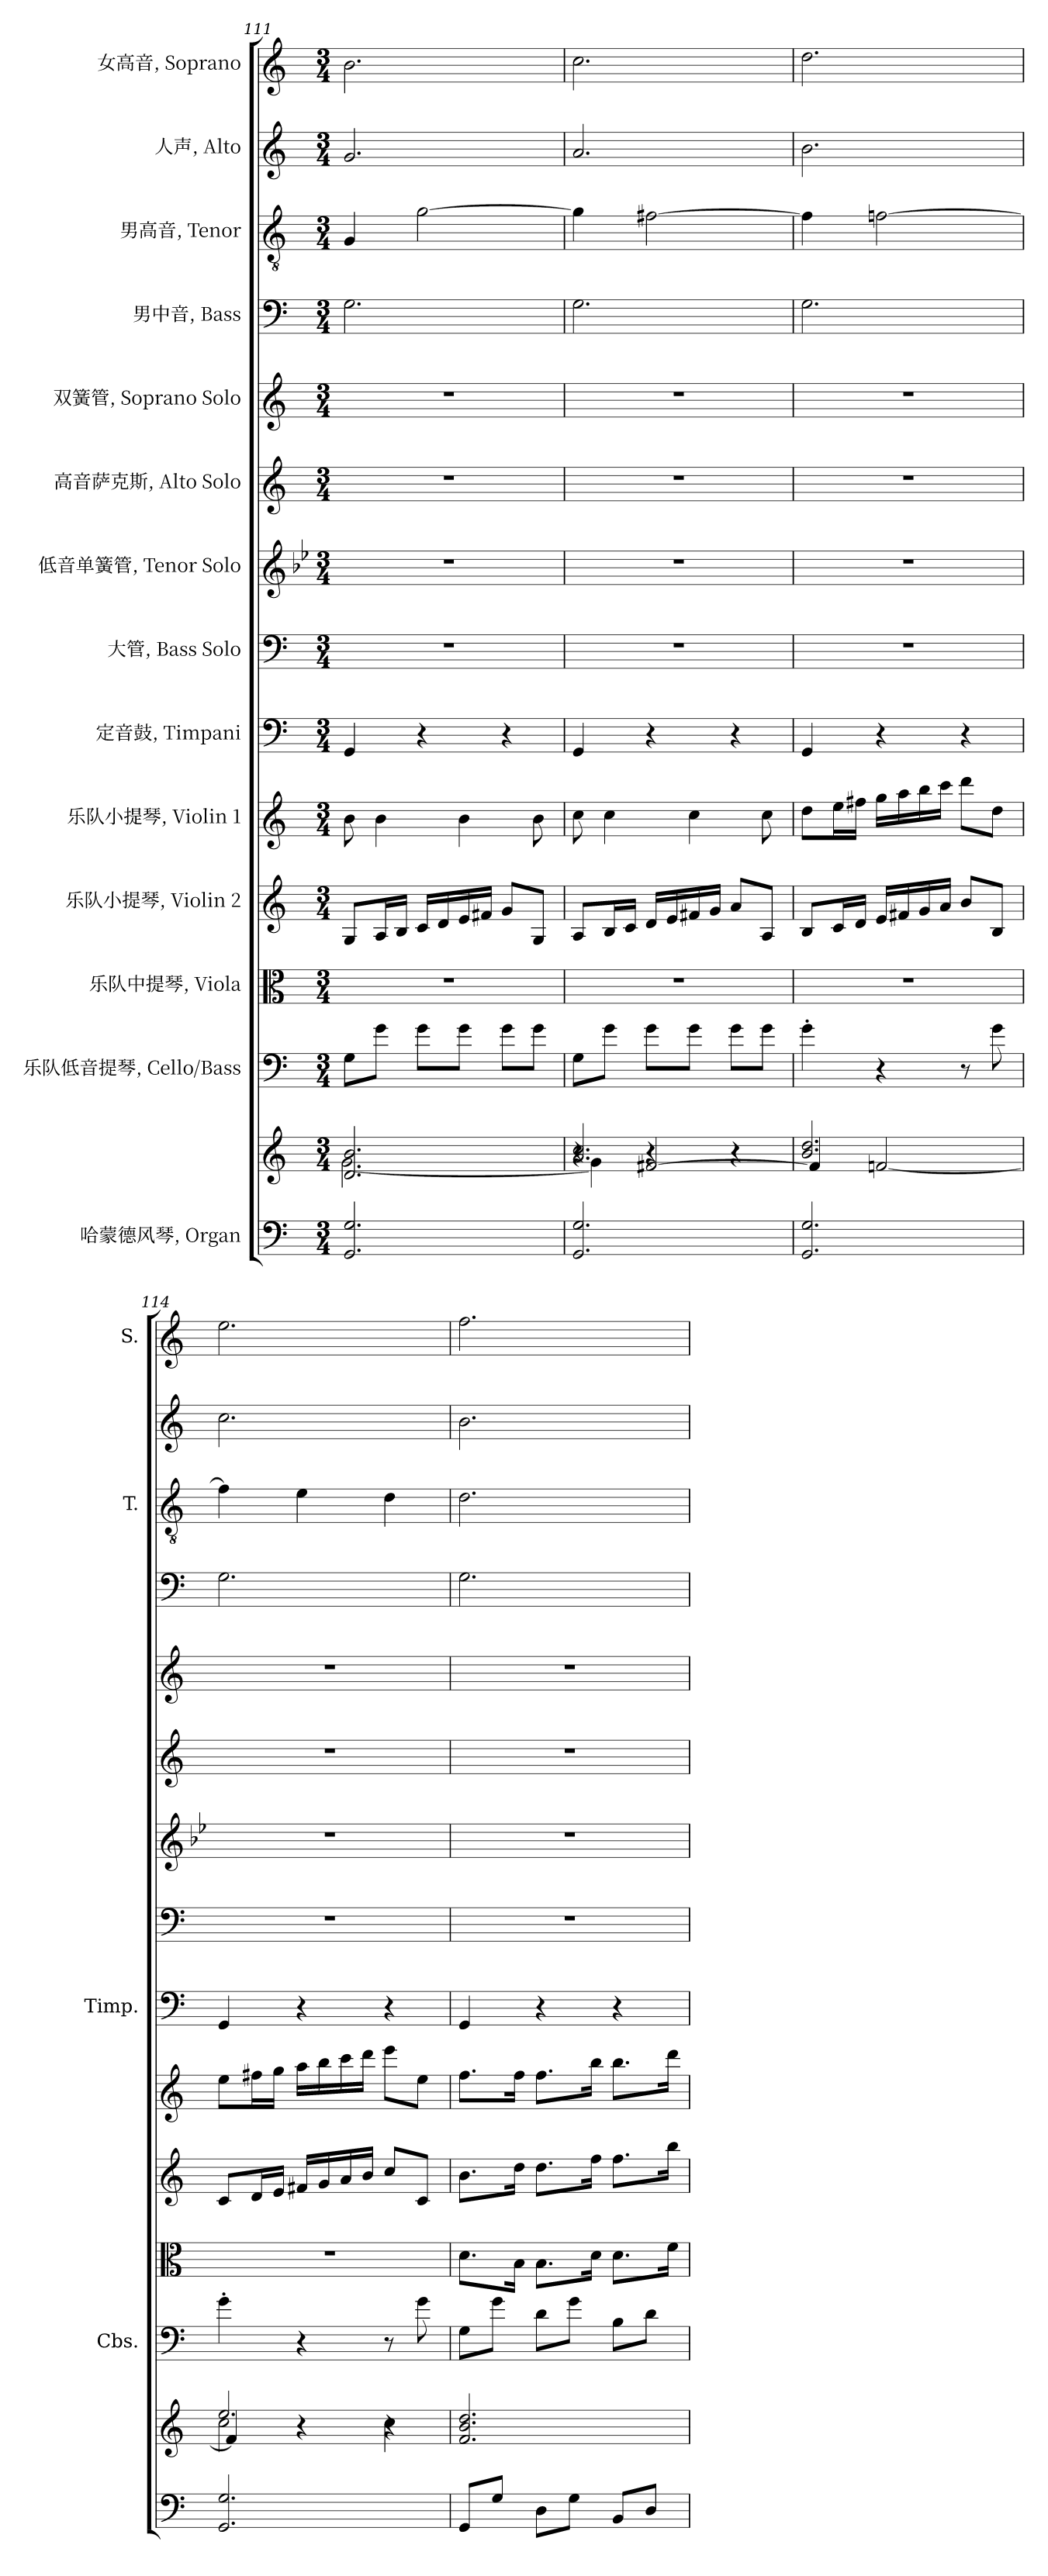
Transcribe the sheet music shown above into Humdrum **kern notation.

**kern	**kern	**kern	**kern	**kern	**kern	**kern	**kern	**kern	**kern	**kern	**kern	**kern	**kern	**kern
*part14	*part14	*part13	*part12	*part11	*part10	*part9	*part8	*part7	*part6	*part5	*part4	*part3	*part2	*part1
*staff15	*staff14	*staff13	*staff12	*staff11	*staff10	*staff9	*staff8	*staff7	*staff6	*staff5	*staff4	*staff3	*staff2	*staff1
*I"哈蒙德风琴, Organ	*	*I"乐队低音提琴, Cello/Bass	*I"乐队中提琴, Viola	*I"乐队小提琴, Violin 2	*I"乐队小提琴, Violin 1	*I"定音鼓, Timpani	*I"大管, Bass Solo	*I"低音单簧管, Tenor Solo	*I"高音萨克斯, Alto Solo	*I"双簧管, Soprano Solo	*I"男中音, Bass	*I"男高音, Tenor	*I"人声, Alto	*I"女高音, Soprano
*	*	*I'Cbs.	*	*	*	*I'Timp.	*	*	*	*	*	*I'T.	*	*I'S.
*clefF4	*clefG2	*clefF4	*clefC3	*clefG2	*clefG2	*clefF4	*clefF4	*clefG2	*clefG2	*clefG2	*clefF4	*clefGv2	*clefG2	*clefG2
*	*	*ITrd7c12	*	*	*	*	*	*ITrd8c14	*ITrd1c2	*	*	*	*	*
*k[]	*k[]	*k[]	*k[]	*k[]	*k[]	*k[]	*k[]	*k[b-e-]	*k[b-e-]	*k[]	*k[]	*k[]	*k[]	*k[]
*M3/4	*M3/4	*M3/4	*M3/4	*M3/4	*M3/4	*M3/4	*M3/4	*M3/4	*M3/4	*M3/4	*M3/4	*M3/4	*M3/4	*M3/4
=111	=111	=111	=111	=111	=111	=111	=111	=111	=111	=111	=111	=111	=111	=111
*	*^	*	*	*	*	*	*	*	*	*	*	*	*	*
2.GG/ 2.G/	2.d/ 2.b/	[2.g\	8GG\L	2.r	8G/L	8b\	4GG/	2.r	2.r	2.r	2.r	2.G\	4G/	2.g/	2.b\
.	.	.	8G\J	.	16A/L	4b\	.	.	.	.	.	.	.	.	.
.	.	.	.	.	16B/JJ	.	.	.	.	.	.	.	.	.	.
.	.	.	8G\L	.	16c/LL	.	4r	.	.	.	.	.	[2g\	.	.
.	.	.	.	.	16d/	.	.	.	.	.	.	.	.	.	.
.	.	.	8G\J	.	16e/	4b\	.	.	.	.	.	.	.	.	.
.	.	.	.	.	16f#X/JJ	.	.	.	.	.	.	.	.	.	.
.	.	.	8G\L	.	8g/L	.	4r	.	.	.	.	.	.	.	.
.	.	.	8G\J	.	8G/J	8b\	.	.	.	.	.	.	.	.	.
!!LO:PB:g=z
=112	=112	=112	=112	=112	=112	=112	=112	=112	=112	=112	=112	=112	=112	=112	=112
*	*	*^	*	*	*	*	*	*	*	*	*	*	*	*	*
2.GG/ 2.G/	2.a/ 2.cc/	4g\]	4r	8GG\L	2.r	8A/L	8cc\	4GG/	2.r	2.r	2.r	2.r	2.G\	4g\]	2.a/	2.cc\
.	.	.	.	8G\J	.	16B/L	4cc\	.	.	.	.	.	.	.	.	.
.	.	.	.	.	.	16c/JJ	.	.	.	.	.	.	.	.	.	.
.	.	4r	[2f#X/	8G\L	.	16d/LL	.	4r	.	.	.	.	.	[2f#X\	.	.
.	.	.	.	.	.	16e/	.	.	.	.	.	.	.	.	.	.
.	.	.	.	8G\J	.	16f#X/	4cc\	.	.	.	.	.	.	.	.	.
.	.	.	.	.	.	16g/JJ	.	.	.	.	.	.	.	.	.	.
.	.	4r	.	8G\L	.	8a/L	.	4r	.	.	.	.	.	.	.	.
.	.	.	.	8G\J	.	8A/J	8cc\	.	.	.	.	.	.	.	.	.
*	*	*v	*v	*	*	*	*	*	*	*	*	*	*	*	*	*
=113	=113	=113	=113	=113	=113	=113	=113	=113	=113	=113	=113	=113	=113	=113	=113
2.GG/ 2.G/	2.b/ 2.dd/	4f#/]	4G'\	2.r	8B/L	8dd\L	4GG/	2.r	2.r	2.r	2.r	2.G\	4f#\]	2.b\	2.dd\
.	.	.	.	.	16c/L	16ee\L	.	.	.	.	.	.	.	.	.
.	.	.	.	.	16d/JJ	16ff#X\JJ	.	.	.	.	.	.	.	.	.
.	.	[2fn/	4r	.	16e/LL	16gg\LL	4r	.	.	.	.	.	[2fn\	.	.
.	.	.	.	.	16f#X/	16aa\	.	.	.	.	.	.	.	.	.
.	.	.	.	.	16g/	16bb\	.	.	.	.	.	.	.	.	.
.	.	.	.	.	16a/JJ	16ccc\JJ	.	.	.	.	.	.	.	.	.
.	.	.	8r	.	8b/L	8ddd\L	4r	.	.	.	.	.	.	.	.
.	.	.	8G\	.	8B/J	8dd\J	.	.	.	.	.	.	.	.	.
=114	=114	=114	=114	=114	=114	=114	=114	=114	=114	=114	=114	=114	=114	=114	=114
*	*	*^	*	*	*	*	*	*	*	*	*	*	*	*	*
2.GG/ 2.G/	2.ee/	2cc\	4f/]	4G'\	2.r	8c/L	8ee\L	4GG/	2.r	2.r	2.r	2.r	2.G\	4f\]	2.cc\	2.ee\
.	.	.	.	.	.	16d/L	16ff#X\L	.	.	.	.	.	.	.	.	.
.	.	.	.	.	.	16e/JJ	16gg\JJ	.	.	.	.	.	.	.	.	.
.	.	.	4r	4r	.	16f#X/LL	16aa\LL	4r	.	.	.	.	.	4e\	.	.
.	.	.	.	.	.	16g/	16bb\	.	.	.	.	.	.	.	.	.
.	.	.	.	.	.	16a/	16ccc\	.	.	.	.	.	.	.	.	.
.	.	.	.	.	.	16b/JJ	16ddd\JJ	.	.	.	.	.	.	.	.	.
.	.	4cc\	4r	8r	.	8cc/L	8eee\L	4r	.	.	.	.	.	4d\	.	.
.	.	.	.	8G\	.	8c/J	8ee\J	.	.	.	.	.	.	.	.	.
*	*v	*v	*v	*	*	*	*	*	*	*	*	*	*	*	*	*
!!LO:PB:g=z
=115	=115	=115	=115	=115	=115	=115	=115	=115	=115	=115	=115	=115	=115	=115
8GG/L	2.f/ 2.b/ 2.dd/	8GG\L	8.d\L	8.b\L	8.ff\L	4GG/	2.r	2.r	2.r	2.r	2.G\	2.d\	2.b\	2.ff\
8G/J	.	8G\J	.	.	.	.	.	.	.	.	.	.	.	.
.	.	.	16B\Jk	16dd\Jk	16ff\Jk	.	.	.	.	.	.	.	.	.
8D\L	.	8D\L	8.B\L	8.dd\L	8.ff\L	4r	.	.	.	.	.	.	.	.
8G\J	.	8G\J	.	.	.	.	.	.	.	.	.	.	.	.
.	.	.	16d\Jk	16ff\Jk	16bb\Jk	.	.	.	.	.	.	.	.	.
8BB/L	.	8BB\L	8.d\L	8.ff\L	8.bb\L	4r	.	.	.	.	.	.	.	.
8D/J	.	8D\J	.	.	.	.	.	.	.	.	.	.	.	.
.	.	.	16f\Jk	16bb\Jk	16ddd\Jk	.	.	.	.	.	.	.	.	.
=	=	=	=	=	=	=	=	=	=	=	=	=	=	=
*-	*-	*-	*-	*-	*-	*-	*-	*-	*-	*-	*-	*-	*-	*-
